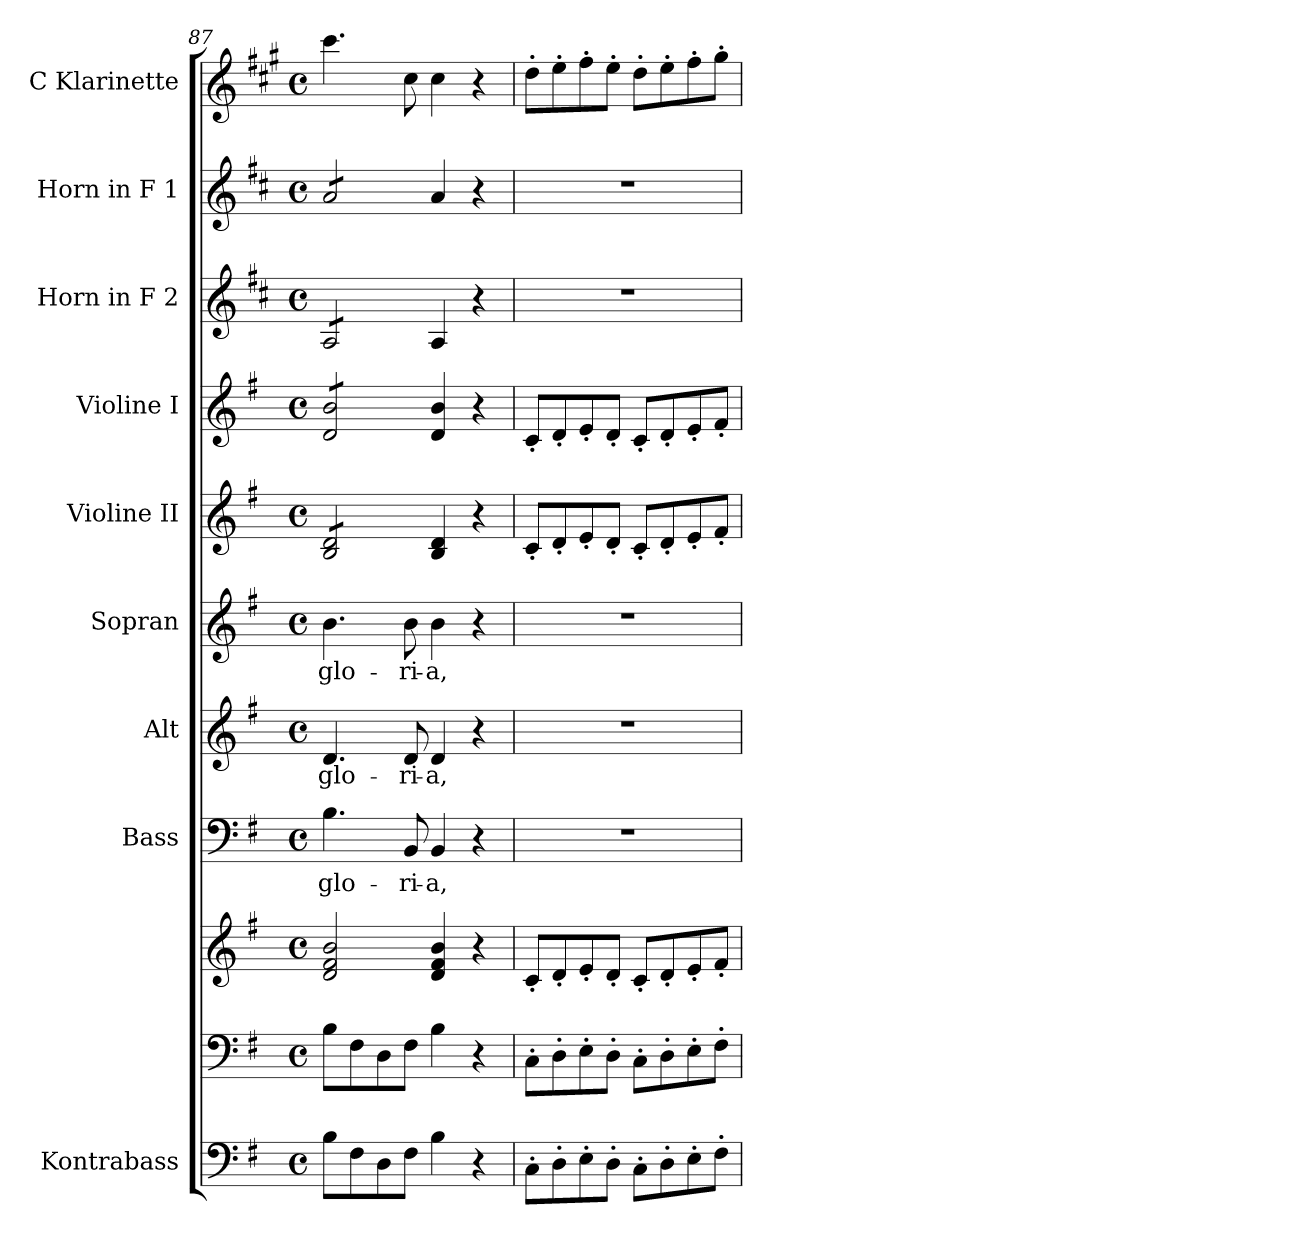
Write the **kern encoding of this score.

**kern	**kern	**kern	**kern	**text	**kern	**text	**kern	**text	**kern	**kern	**kern	**kern	**kern
*part10	*part9	*part9	*part8	*part8	*part7	*part7	*part6	*part6	*part5	*part4	*part3	*part2	*part1
*staff11	*staff10	*staff9	*staff8	*staff8	*staff7	*staff7	*staff6	*staff6	*staff5	*staff4	*staff3	*staff2	*staff1
*I"Kontrabass	*	*	*I"Bass	*	*I"Alt	*	*I"Sopran	*	*I"Violine II	*I"Violine I	*I"Horn in F 2	*I"Horn in F 1	*I"C Klarinette
*I'Kb.	*	*	*I'B.	*	*I'A.	*	*I'S.	*	*I'Vl. II	*I'Vl. I	*	*	*I'Kl.
!!LO:PB:g=z
*clefF4	*clefF4	*clefG2	*clefF4	*	*clefG2	*	*clefG2	*	*clefG2	*clefG2	*clefG2	*clefG2	*clefG2
*ITrd7c12	*	*	*	*	*	*	*	*	*	*	*ITrd4c7	*ITrd4c7	*ITrd1c2
*k[f#]	*k[f#]	*k[f#]	*k[f#]	*	*k[f#]	*	*k[f#]	*	*k[f#]	*k[f#]	*k[f#]	*k[f#]	*k[f#]
*G:	*G:	*G:	*G:	*	*G:	*	*G:	*	*G:	*G:	*G:	*G:	*G:
*M4/4	*M4/4	*M4/4	*M4/4	*	*M4/4	*	*M4/4	*	*M4/4	*M4/4	*M4/4	*M4/4	*M4/4
*met(c)	*met(c)	*met(c)	*met(c)	*	*met(c)	*	*met(c)	*	*met(c)	*met(c)	*met(c)	*met(c)	*met(c)
=87	=87	=87	=87	=87	=87	=87	=87	=87	=87	=87	=87	=87	=87
!	!	!	!	!LO:LY:b	!	!LO:LY:b	!	!LO:LY:b	!	!	!	!	!
*	*	*	*	*	*	*	*	*	*tremolo	*	*	*	*
*	*	*	*	*	*	*	*	*	*	*tremolo	*	*	*
*	*	*	*	*	*	*	*	*	*	*	*tremolo	*	*
*	*	*	*	*	*	*	*	*	*	*	*	*tremolo	*
8BB\L	8B\L	2d/ 2f#/ 2b/	4.B\	glo-	4.d/	glo-	4.b\	glo-	8B/ 8d/L	8d/ 8b/L	8D/L	8d/L	4.bb\
8FF#\	8F#\	.	.	.	.	.	.	.	8B/ 8d/	8d/ 8b/	8D/	8d/	.
8DD\	8D\	.	.	.	.	.	.	.	8B/ 8d/	8d/ 8b/	8D/	8d/	.
!	!	!	!	!LO:LY:b	!	!LO:LY:b	!	!LO:LY:b	!	!	!	!	!
8FF#\J	8F#\J	.	8BB/	-ri-	8d/	-ri-	8b\	-ri-	8B/ 8d/J	8d/ 8b/J	8D/J	8d/J	8b\
*	*	*	*	*	*	*	*	*	*	*	*	*Xtremolo	*
*	*	*	*	*	*	*	*	*	*	*	*Xtremolo	*	*
*	*	*	*	*	*	*	*	*	*	*Xtremolo	*	*	*
*	*	*	*	*	*	*	*	*	*Xtremolo	*	*	*	*
!	!	!	!	!LO:LY:b	!	!LO:LY:b	!	!LO:LY:b	!	!	!	!	!
4BB\	4B\	4d/ 4f#/ 4b/	4BB/	-a,	4d/	-a,	4b\	-a,	4B/ 4d/	4d/ 4b/	4D/	4d/	4b\
4r	4r	4r	4r	.	4r	.	4r	.	4r	4r	4r	4r	4r
=88	=88	=88	=88	=88	=88	=88	=88	=88	=88	=88	=88	=88	=88
8CC'>\L	8C'>\L	8c'</L	1r	.	1r	.	1r	.	8c'</L	8c'</L	1r	1r	8cc'>\L
8DD'>\	8D'>\	8d'</	.	.	.	.	.	.	8d'</	8d'</	.	.	8dd'>\
8EE'>\	8E'>\	8e'</	.	.	.	.	.	.	8e'</	8e'</	.	.	8ee'>\
8DD'>\J	8D'>\J	8d'</J	.	.	.	.	.	.	8d'</J	8d'</J	.	.	8dd'>\J
8CC'>\L	8C'>\L	8c'</L	.	.	.	.	.	.	8c'</L	8c'</L	.	.	8cc'>\L
8DD'>\	8D'>\	8d'</	.	.	.	.	.	.	8d'</	8d'</	.	.	8dd'>\
8EE'>\	8E'>\	8e'</	.	.	.	.	.	.	8e'</	8e'</	.	.	8ee'>\
8FF#'>\J	8F#'>\J	8f#'</J	.	.	.	.	.	.	8f#'</J	8f#'</J	.	.	8ff#'>\J
=	=	=	=	=	=	=	=	=	=	=	=	=	=
*-	*-	*-	*-	*-	*-	*-	*-	*-	*-	*-	*-	*-	*-
